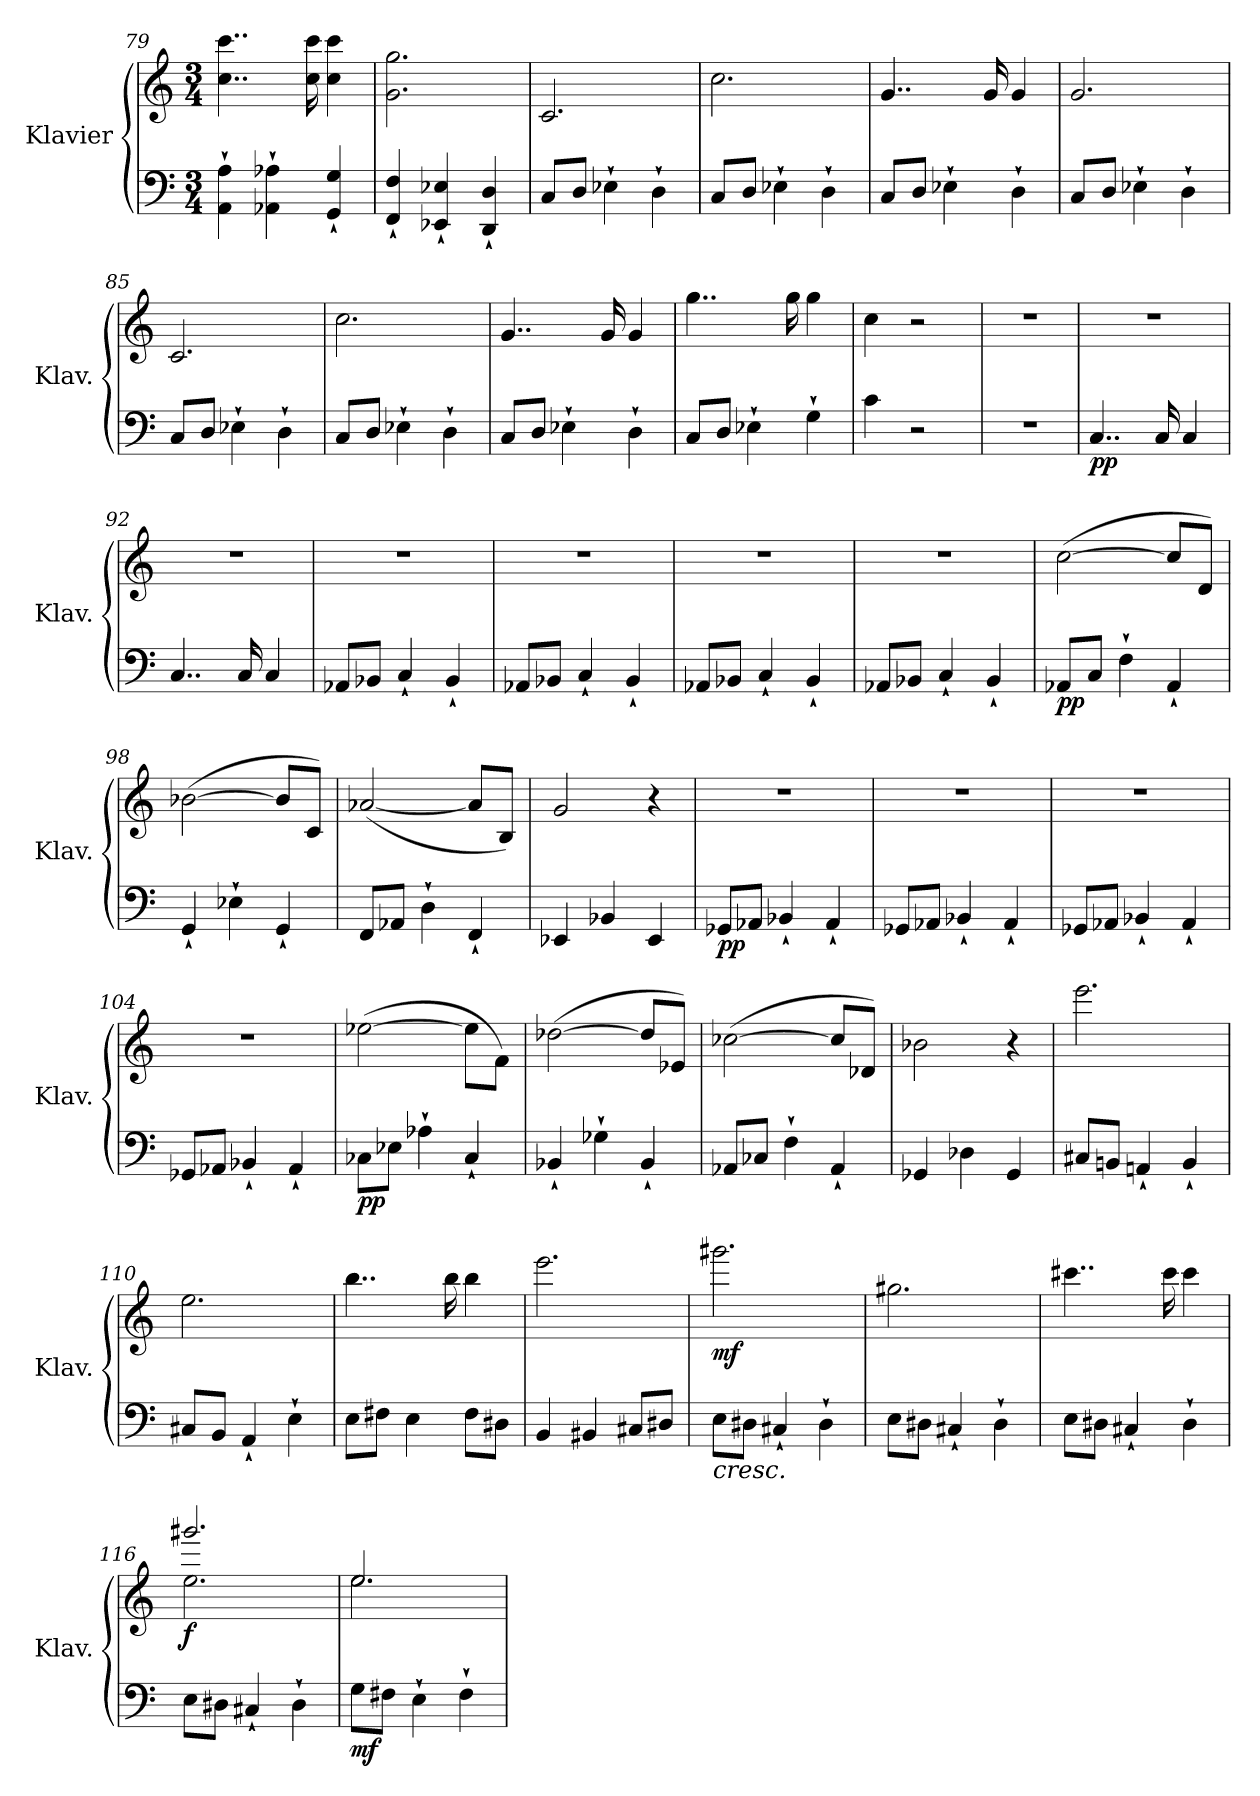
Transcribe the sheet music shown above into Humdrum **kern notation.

**kern	**kern	**dynam
*part1	*part1	*part1
*staff2	*staff1	*staff1/2
*I"Klavier	*	*
*I'Klav.	*	*
!!LO:LB:g=z
*clefF4	*clefG2	*
*k[]	*k[]	*
*M3/4	*M3/4	*
=79	=79	=79
4AA\` 4A\`	4..cc\ 4..ccc\	.
4AA-X\` 4A-X\`	.	.
.	16cc\ 16ccc\	.
4GG/` 4G/`	4cc\ 4ccc\	.
=80	=80	=80
4FF/` 4F/`	2.g\ 2.gg\	.
4EE-X/` 4E-X/`	.	.
4DD/` 4D/`	.	.
=81	=81	=81
8C/L	2.c/	.
8D/J	.	.
4E-X`\	.	.
4D`\	.	.
=82	=82	=82
8C/L	2.cc\	.
8D/J	.	.
4E-X`\	.	.
4D`\	.	.
=83	=83	=83
8C/L	4..g/	.
8D/J	.	.
4E-X`\	.	.
.	16g/	.
4D`\	4g/	.
=84	=84	=84
8C/L	2.g/	.
8D/J	.	.
4E-X`\	.	.
4D`\	.	.
=85	=85	=85
8C/L	2.c/	.
8D/J	.	.
4E-X`\	.	.
4D`\	.	.
=86	=86	=86
8C/L	2.cc\	.
8D/J	.	.
4E-X`\	.	.
4D`\	.	.
!!LO:LB:g=z
=87	=87	=87
8C/L	4..g/	.
8D/J	.	.
4E-X`\	.	.
.	16g/	.
4D`\	4g/	.
=88	=88	=88
8C/L	4..gg\	.
8D/J	.	.
4E-X`\	.	.
.	16gg\	.
4G`\	4gg\	.
=89	=89	=89
4c\	4cc\	.
2r	2r	.
=90	=90	=90
2.r	2.r	.
=91	=91	=91
!	!	!LO:DY:b=2
4..C/	2.r	pp
16C/	.	.
4C/	.	.
=92	=92	=92
4..C/	2.r	.
16C/	.	.
4C/	.	.
=93	=93	=93
8AA-X/L	2.r	.
8BB-X/J	.	.
4C`/	.	.
4BB-`/	.	.
=94	=94	=94
8AA-X/L	2.r	.
8BB-X/J	.	.
4C`/	.	.
4BB-`/	.	.
=95	=95	=95
8AA-X/L	2.r	.
8BB-X/J	.	.
4C`/	.	.
4BB-`/	.	.
!!LO:PB:g=z
=96	=96	=96
8AA-X/L	2.r	.
8BB-X/J	.	.
4C`/	.	.
4BB-`/	.	.
=97	=97	=97
!	!	!LO:DY:b=2
!	!	!LO:DY:n=1:b
8AA-X/L	(>[2cc\	p p
8C/J	.	.
4F`\	.	.
4AA-`/	8cc/L]	.
.	8d/J)	.
=98	=98	=98
4GG`/	(>[2b-X\	.
4E-X`\	.	.
4GG`/	8b-/L]	.
.	8c/J)	.
=99	=99	=99
8FF/L	(<[2a-X/	.
8AA-X/J	.	.
4D`\	.	.
4FF`/	8a-/L]	.
.	8B/J)	.
=100	=100	=100
4EE-X/	2g/	.
4BB-X/	.	.
4EE-/	4r	.
=101	=101	=101
!	!	!LO:DY:b=2
8GG-X/L	2.r	pp
8AA-X/J	.	.
4BB-X`/	.	.
4AA-`/	.	.
=102	=102	=102
8GG-X/L	2.r	.
8AA-X/J	.	.
4BB-X`/	.	.
4AA-`/	.	.
=103	=103	=103
8GG-X/L	2.r	.
8AA-X/J	.	.
4BB-X`/	.	.
4AA-`/	.	.
!!LO:LB:g=z
=104	=104	=104
8GG-X/L	2.r	.
8AA-X/J	.	.
4BB-X`/	.	.
4AA-`/	.	.
=105	=105	=105
!	!	!LO:DY:b=2
!	!	!LO:DY:n=1:b
8C-X\L	(>[2ee-X\	p p
8E-X\J	.	.
4A-X`\	.	.
4C-`/	8ee-\L]	.
.	8f\J)	.
=106	=106	=106
4BB-X`/	(>[2dd-X\	.
4G-X`\	.	.
4BB-`/	8dd-/L]	.
.	8e-X/J)	.
=107	=107	=107
8AA-X/L	(>[2cc-X\	.
8C-X/J	.	.
4F`\	.	.
4AA-`/	8cc-/L]	.
.	8d-X/J)	.
=108	=108	=108
4GG-X/	2b-X\	.
4D-X\	.	.
4GG-/	4r	.
=109	=109	=109
8C#X/L	2.eee\	.
8BBn/J	.	.
4AAn`/	.	.
4BB`/	.	.
=110	=110	=110
8C#X/L	2.ee\	.
8BB/J	.	.
4AA`/	.	.
4E`\	.	.
!!LO:LB:g=z
=111	=111	=111
8E\L	4..bb\	.
8F#X\J	.	.
4E\	.	.
.	16bb\	.
8F#\L	4bb\	.
8D#X\J	.	.
=112	=112	=112
4BB/	2.eee\	.
4BB#X/	.	.
8C#X/L	.	.
8D#X/J	.	.
=113	=113	=113
!LO:TX:b:i:t=cresc.	!	!
!	!	!LO:DY:b
8E\L	2.ggg#X\	mf
8D#X\J	.	.
4C#X`/	.	.
4D#`\	.	.
=114	=114	=114
8E\L	2.gg#X\	.
8D#X\J	.	.
4C#X`/	.	.
4D#`\	.	.
=115	=115	=115
8E\L	4..ccc#X\	.
8D#X\J	.	.
4C#X`/	.	.
.	16ccc#\	.
4D#`\	4ccc#\	.
=116	=116	=116
*	*^	*
!	!	!	!LO:DY:b
8E\L	2.ggg#X/	2.ee\	f
8D#X\J	.	.	.
4C#X`/	.	.	.
4D#`\	.	.	.
!!LO:LB:g=z	!!
=117	=117	=117	=117
!	!	!	!LO:DY:b=2
8G\L	2.ee/	2.ee\	mf
8F#X\J	.	.	.
4E`\	.	.	.
4F#`\	.	.	.
*	*v	*v	*
=	=	=
*-	*-	*-
